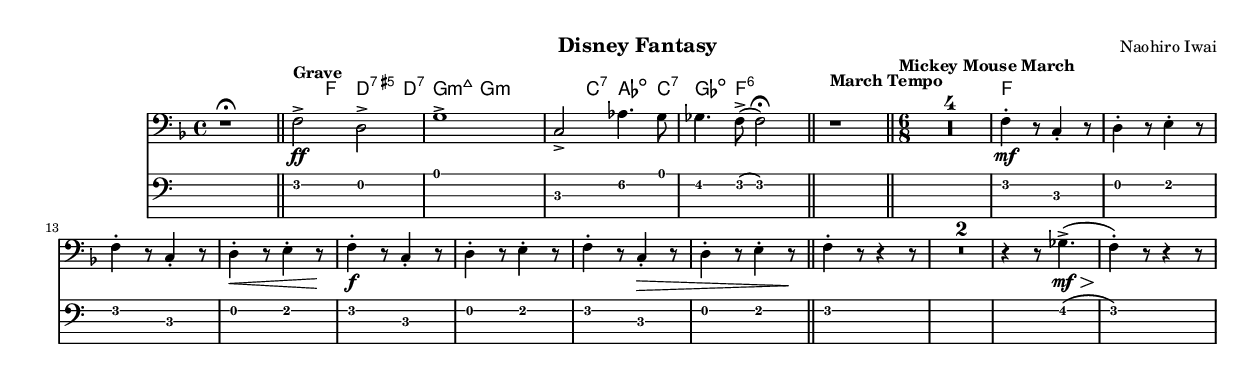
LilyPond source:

\version "2.16.1"


\include "format.ly"
#(set-global-staff-size 14)

\paper {
  #(set-paper-size "a4")
}


\book {
  \header {
    title = "Disney Fantasy"
    composer = "Naohiro Iwai"
    instrument = ""
  }
  
  \score {
    <<
      \new ChordNames {
	\set noChordSymbol = "" 
	\chordmode {
	  r1 | r4 f4 d4.:7.5+ d8:7 | g4.:3-.5.7+ g2:m r8 | r4 c4:7 aes4.:dim c8:7 | ges4.:dim f2:6 r8 |
r1 | \compressFullBarRests  R2. * 4 |
f

	}
      }
				%\new TabStaff {
				%\override NoteHead #'style = #'slash
				%\override Stem #'transparent = ##t	
				%\chordmode {
				%\transpose c c, {
				%\include "music/DisneyFantasy-Chords.ly"
%}
%}
%}
      \new Staff {
	\set Voice.countPercentRepeats = ##t
	\clef "bass"
\key f\major

\relative c {
  \time 4/4
  \set TabStaff.minimumFret = #2
  r1 \fermata  \bar "||"   \tempo "Grave"
  f2->\ff d-> | g1-> | c,2-> aes'4. g8 | 
  ges4. f8-> (f2) \fermata \bar "||" 
  \tempo "March Tempo"
  r1 \bar "||"
  \tempo "Mickey Mouse March"
  \time 6/8
  \compressFullBarRests R2. * 4
  f4-.\mf r8 c4-. r8 | d4-. r8 e4-. r8 |
  \break
  f4-. r8 c4-. r8 | d4-.\< r8 e4-. r8\! |
  f4-.\f r8 c4-. r8 | d4-. r8 e4-. r8 |
  f4-. r8 c4-.\> r8 | d4-. r8 e4-. r8\! \bar "||"
  f4-. r8 r4 r8 | \compressFullBarRests R2. * 2 |
  r4 r8 ges4.->\mf \>  (f4-.)\! r8 r4 r8 
  \break
  
} 

      }
      \new TabStaff  \with {
	stringTunings = #bass-five-string-tuning
      } {
	\set Voice.countPercentRepeats = ##t
	\transpose c c, {
	  \clef "bass"
\key f\major

\relative c {
  \time 4/4
  \set TabStaff.minimumFret = #2
  r1 \fermata  \bar "||"   \tempo "Grave"
  f2->\ff d-> | g1-> | c,2-> aes'4. g8 | 
  ges4. f8-> (f2) \fermata \bar "||" 
  \tempo "March Tempo"
  r1 \bar "||"
  \tempo "Mickey Mouse March"
  \time 6/8
  \compressFullBarRests R2. * 4
  f4-.\mf r8 c4-. r8 | d4-. r8 e4-. r8 |
  \break
  f4-. r8 c4-. r8 | d4-.\< r8 e4-. r8\! |
  f4-.\f r8 c4-. r8 | d4-. r8 e4-. r8 |
  f4-. r8 c4-.\> r8 | d4-. r8 e4-. r8\! \bar "||"
  f4-. r8 r4 r8 | \compressFullBarRests R2. * 2 |
  r4 r8 ges4.->\mf \>  (f4-.)\! r8 r4 r8 
  \break
  
} 

	}
      }
    >>
    \layout {}
  }
}

\book {
  \bookOutputName "DisneyFantasy"
  \score {
    \unfoldRepeats {
      <<
	\new Staff {
	  \set Staff.midiInstrument = #"bass"
	  \clef "bass"
\key f\major

\relative c {
  \time 4/4
  \set TabStaff.minimumFret = #2
  r1 \fermata  \bar "||"   \tempo "Grave"
  f2->\ff d-> | g1-> | c,2-> aes'4. g8 | 
  ges4. f8-> (f2) \fermata \bar "||" 
  \tempo "March Tempo"
  r1 \bar "||"
  \tempo "Mickey Mouse March"
  \time 6/8
  \compressFullBarRests R2. * 4
  f4-.\mf r8 c4-. r8 | d4-. r8 e4-. r8 |
  \break
  f4-. r8 c4-. r8 | d4-.\< r8 e4-. r8\! |
  f4-.\f r8 c4-. r8 | d4-. r8 e4-. r8 |
  f4-. r8 c4-.\> r8 | d4-. r8 e4-. r8\! \bar "||"
  f4-. r8 r4 r8 | \compressFullBarRests R2. * 2 |
  r4 r8 ges4.->\mf \>  (f4-.)\! r8 r4 r8 
  \break
  
} 

	}
	\new DrumStaff = TickToc <<
	  \new DrumVoice = "ticktock" {
	    \drummode {
	      \set DrumStaff.instrumentName = "TickTock"
	      \repeat unfold 61 {
		hiwoodblock 4 lowoodblock lowoodblock lowoodblock
	      }
	      \repeat unfold 423 {
		hiwoodblock 4 lowoodblock lowoodblock
	      }
	    }
	  }
	>>
      >>
    }
    \midi {}
  } 
}